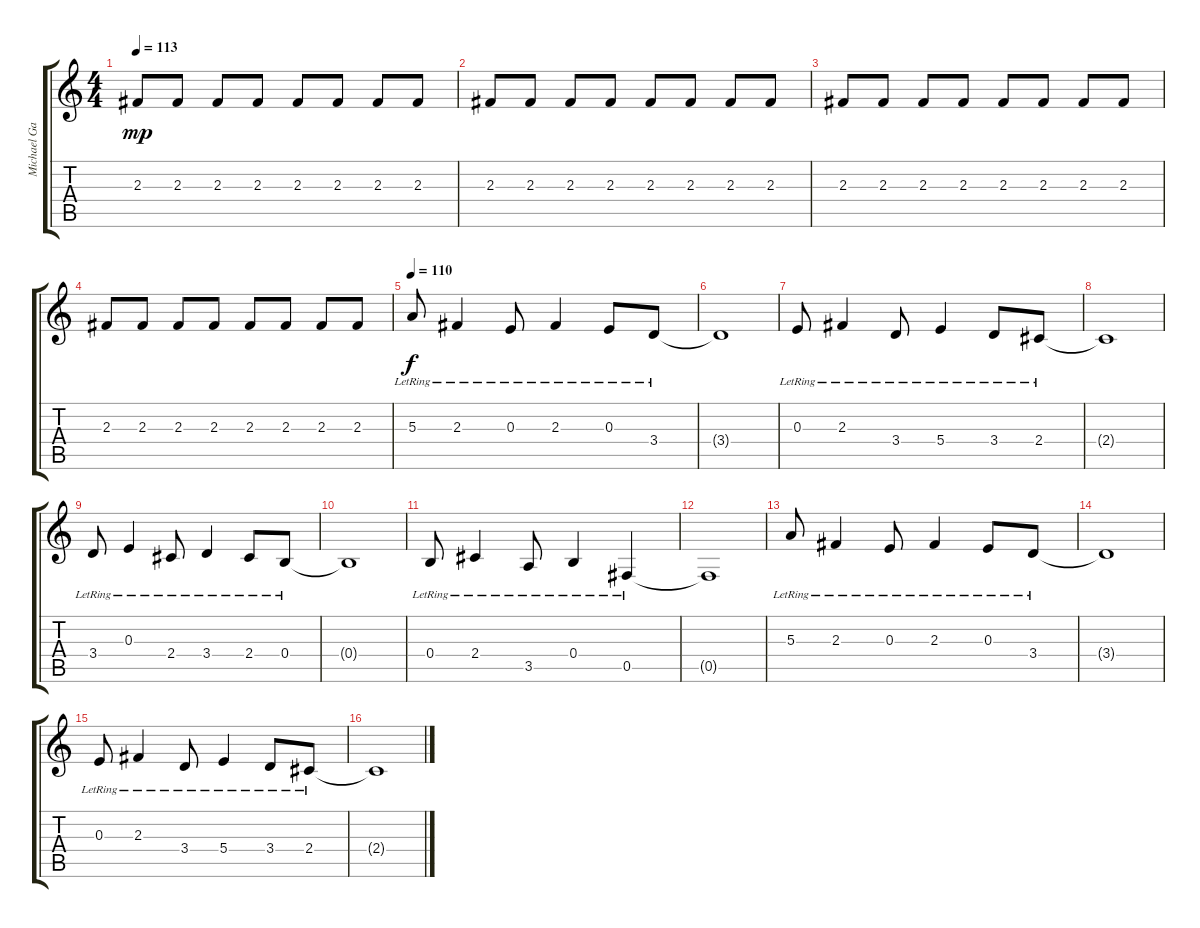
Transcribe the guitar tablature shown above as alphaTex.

\track ("Michael Gallagher" "Michael Ga") {instrument distortionguitar}
\staff {score tabs}
\tuning (Db4 Ab3 E3 B2 Gb2 B1) {hide}
\ts (4 4)
\tempo 113
\clef g2
\ks c
2.3.8{dy mp} 2.3.8 2.3.8 2.3.8 2.3.8 2.3.8 2.3.8 2.3.8 |
2.3.8 2.3.8 2.3.8 2.3.8 2.3.8 2.3.8 2.3.8 2.3.8 |
2.3.8 2.3.8 2.3.8 2.3.8 2.3.8 2.3.8 2.3.8 2.3.8 |
2.3.8 2.3.8 2.3.8 2.3.8 2.3.8 2.3.8 2.3.8 2.3.8 |
\tempo 110
5.3{lr}.8{dy f volume 13 balance 13 instrument electricguitarjazz} 2.3{lr}.4 0.3{lr}.8 2.3{lr}.4 0.3{lr}.8 3.4{lr}.8 |
3.4{t}.1 |
0.3{lr}.8 2.3{lr}.4 3.4{lr}.8 5.4{lr}.4 3.4{lr}.8 2.4{lr}.8 |
2.4{t}.1 |
3.4{lr}.8 0.3{lr}.4 2.4{lr}.8 3.4{lr}.4 2.4{lr}.8 0.4{lr}.8 |
0.4{t}.1 |
0.4{lr}.8 2.4{lr}.4 3.5{lr}.8 0.4{lr}.4 0.5{lr}.4 |
0.5{t}.1 |
5.3{lr}.8{volume 13 balance 13 instrument electricguitarjazz} 2.3{lr}.4 0.3{lr}.8 2.3{lr}.4 0.3{lr}.8 3.4{lr}.8 |
3.4{t}.1 |
0.3{lr}.8 2.3{lr}.4 3.4{lr}.8 5.4{lr}.4 3.4{lr}.8 2.4{lr}.8 |
2.4{t}.1
